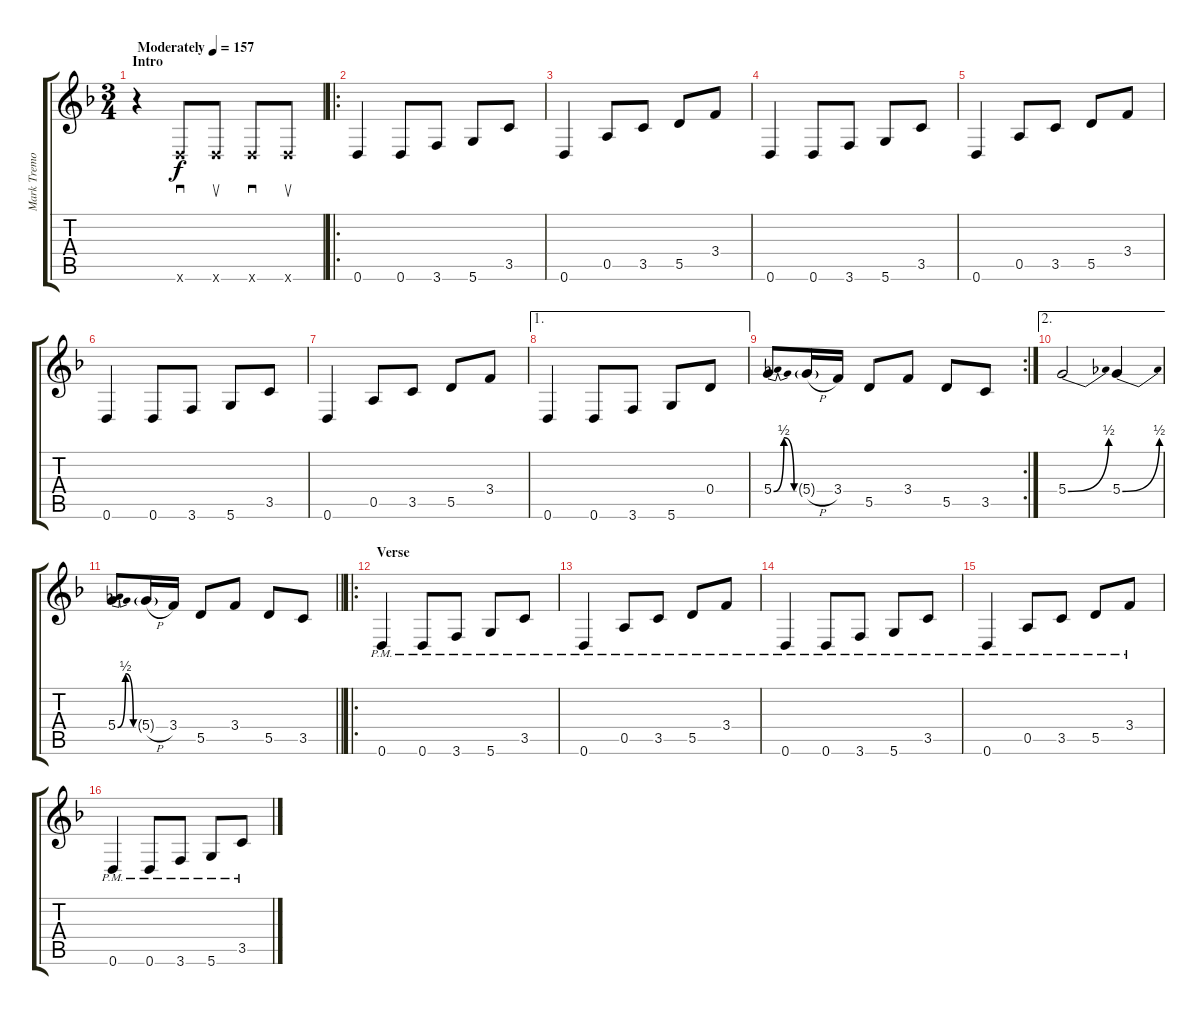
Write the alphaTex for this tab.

\track ("Mark Tremonti (Guitar 1)" "Mark Tremo") {instrument distortionguitar}
\staff {score tabs}
\tuning (E4 B3 G3 D3 A2 D2) {hide}
\ts (3 4)
\section ("" "Intro")
\tempo (157 "Moderately")
\clef g2
\ks f
r.4{dy f instrument distortionguitar beam merge} 0.6{x}.8{sd} 0.6{x}.8{su} 0.6{x}.8{sd} 0.6{x}.8{su} |
\ro
0.6.4 0.6.8 3.6.8 5.6.8 3.5.8 |
0.6.4 0.5.8 3.5.8 5.5.8 3.4.8 |
0.6.4 0.6.8 3.6.8 5.6.8 3.5.8 |
0.6.4 0.5.8 3.5.8 5.5.8 3.4.8 |
0.6.4 0.6.8 3.6.8 5.6.8 3.5.8 |
0.6.4 0.5.8 3.5.8 5.5.8 3.4.8 |
\ae 1
0.6.4 0.6.8 3.6.8 5.6.8 0.4.8 |
\rc 2
5.4{be (bendrelease 0 0 30 2 45 2 60 0)}.8 5.4{h g}.16 3.4.16 5.5.8 3.4.8 5.5.8 3.5.8 |
\ae 2
5.4{be (bend 0 0 60 2)}.2 5.4{be (bend 0 0 60 2)}.4 |
\barLineRight lightlight
5.4{be (bendrelease 0 0 30 2 45 2 60 0)}.8 5.4{h g}.16 3.4.16 5.5.8 3.4.8 5.5.8 3.5.8 |
\ro
\section ("" "Verse")
0.6{pm}.4 0.6{pm}.8 3.6{pm}.8 5.6{pm}.8 3.5{pm}.8 |
0.6{pm}.4 0.5{pm}.8 3.5{pm}.8 5.5{pm}.8 3.4{pm}.8 |
0.6{pm}.4 0.6{pm}.8 3.6{pm}.8 5.6{pm}.8 3.5{pm}.8 |
0.6{pm}.4 0.5{pm}.8 3.5{pm}.8 5.5{pm}.8 3.4{pm}.8 |
0.6{pm}.4 0.6{pm}.8 3.6{pm}.8 5.6{pm}.8 3.5{pm}.8
